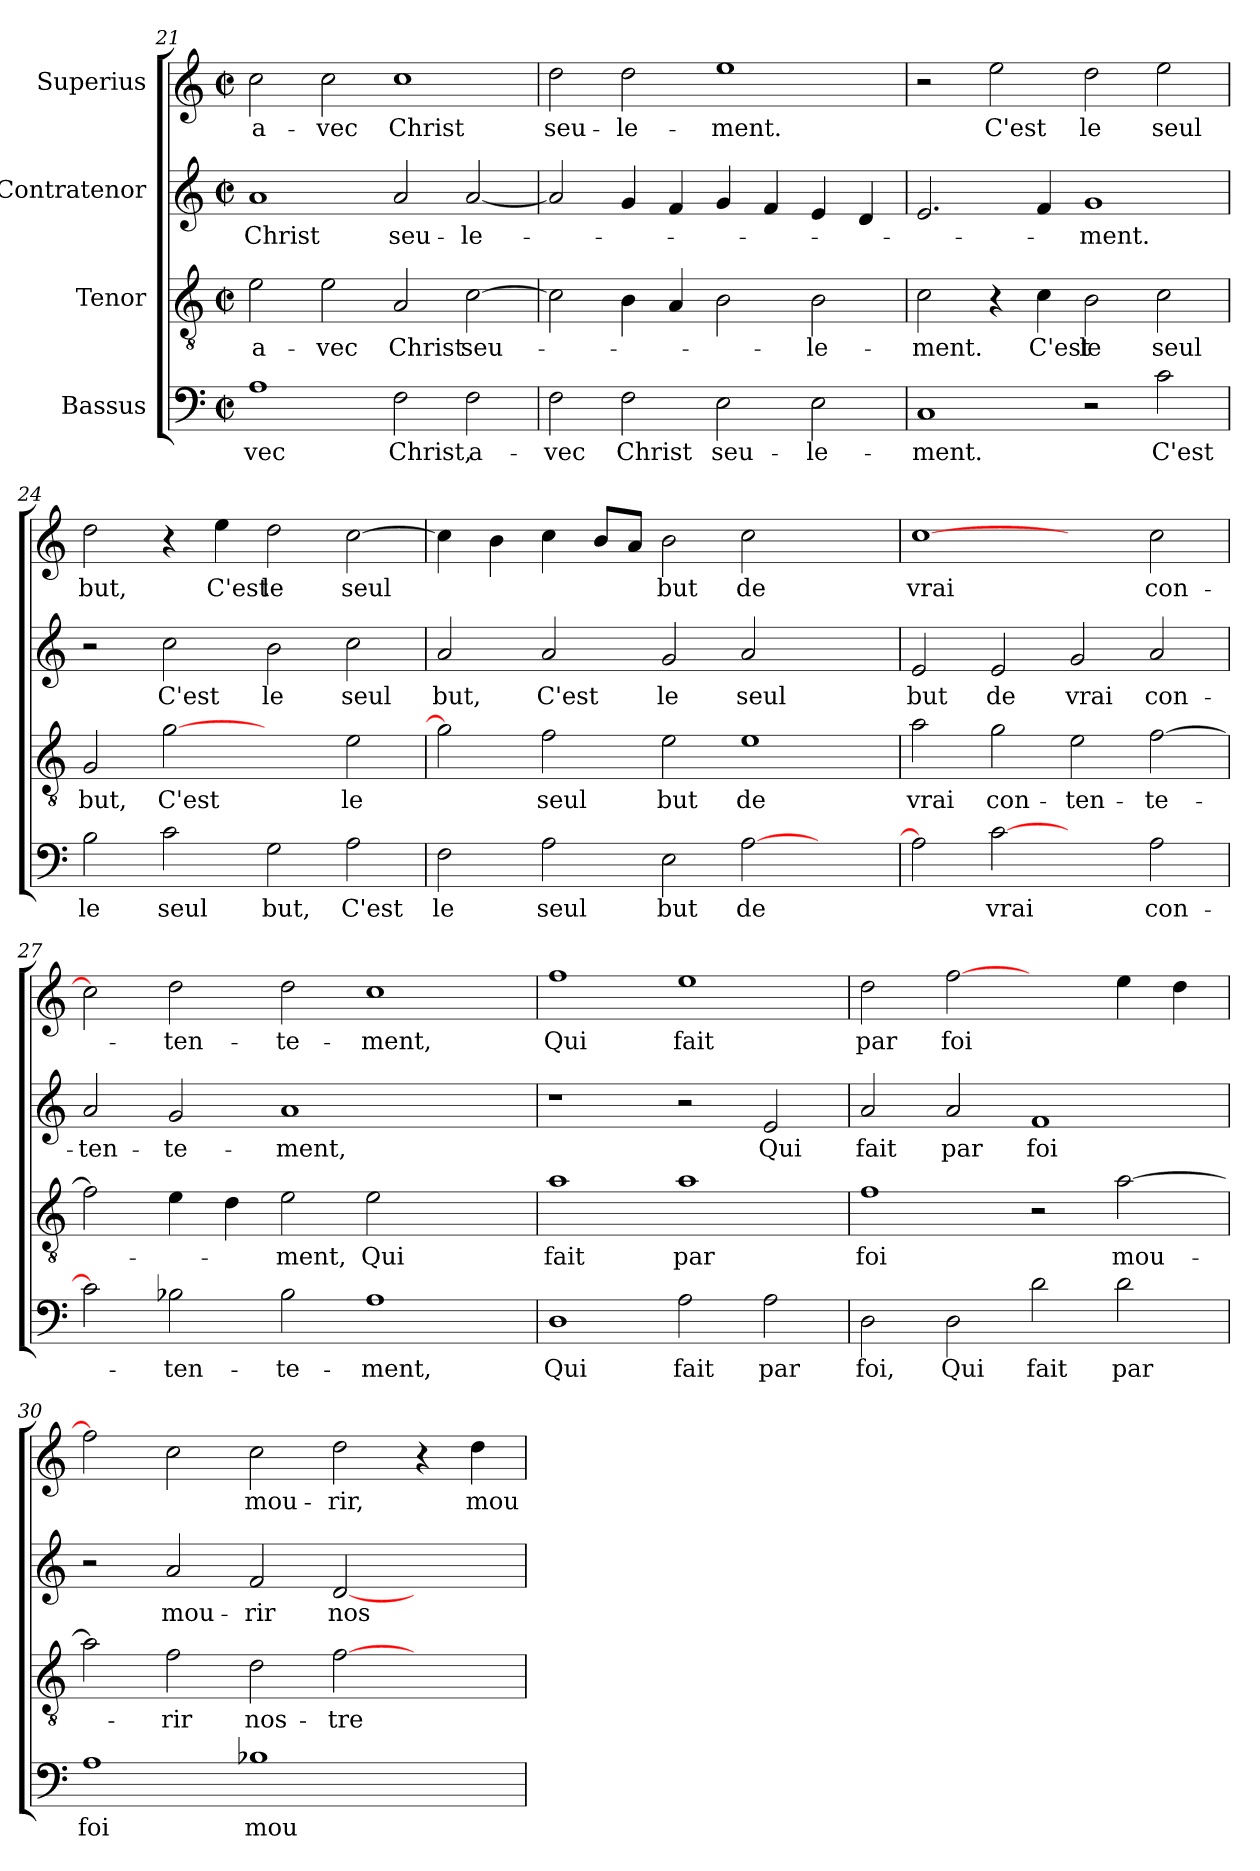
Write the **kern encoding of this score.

**kern	**text	**kern	**text	**kern	**text	**kern	**text
*part4	*part4	*part3	*part3	*part2	*part2	*part1	*part1
*staff4	*staff4	*staff3	*staff3	*staff2	*staff2	*staff1	*staff1
*I"Bassus	*	*I"Tenor	*	*I"Contratenor	*	*I"Superius	*
*clefF4	*	*clefGv2	*	*clefG2	*	*clefG2	*
*k[]	*	*k[]	*	*k[]	*	*k[]	*
*C:	*	*C:	*	*C:	*	*C:	*
*M2/2	*	*M2/2	*	*M2/2	*	*M2/2	*
*met(c|)	*	*met(c|)	*	*met(c|)	*	*met(c|)	*
=21	=21	=21	=21	=21	=21	=21	=21
1A\	-vec	2e\	a-	1a/	Christ	2cc\	a-
.	.	2e\	-vec	.	.	2cc\	-vec
2F\	Christ,	2A/	Christ	2a/	seu-	1cc\	Christ
2F\	a-	[2c\	seu-	[2a/	-le-	.	.
=22	=22	=22	=22	=22	=22	=22	=22
2F\	-vec	2c\]	.	2a/]	.	2dd\	seu-
2F\	Christ	4B\	.	4g/	.	2dd\	-le-
.	.	4A/	.	4f/	.	.	.
2E\	seu-	2B\	.	4g/	.	1ee\	-ment.
.	.	.	.	4f/	.	.	.
2E\	-le-	2B\	-le-	4e/	.	.	.
.	.	.	.	4d/	.	.	.
=23	=23	=23	=23	=23	=23	=23	=23
1C/	-ment.	2c\	-ment.	2.e/	.	2r	.
.	.	4r	.	.	.	2ee\	C'est
.	.	4c\	C'est	4f/	.	.	.
2r	.	2B\	le	1g/	-ment.	2dd\	le
2c\	C'est	2c\	seul	.	.	2ee\	seul
=24	=24	=24	=24	=24	=24	=24	=24
2B\	le	2G/	but,	2r	.	2dd\	but,
2c\	seul	[2g\	C'est	2cc\	C'est	4r	.
.	.	.	.	.	.	4ee\	C'est
2G\	but,	2ryy	.	2b\	le	2dd\	le
2A\	C'est	2e\	le	2cc\	seul	[2cc\	seul
!!LO:LB:g=z
=25	=25	=25	=25	=25	=25	=25	=25
2F\	le	2g\]	.	2a/	but,	4cc\]	.
.	.	.	.	.	.	4b\	.
2A\	seul	2f\	seul	2a/	C'est	4cc\	.
.	.	.	.	.	.	8b/L	.
.	.	.	.	.	.	8a/J	.
2E\	but	2e\	but	2g/	le	2b\	but
[2A\	de	1e\	de	2a/	seul	2cc\	de
2ryy	.	.	.	2ryy	.	2ryy	.
=26	=26	=26	=26	=26	=26	=26	=26
2A\]	.	2a\	vrai	2e/	but	[1cc\	vrai
[2c\	vrai	2g\	con-	2e/	de	.	.
2ryy	.	2e\	-ten-	2g/	vrai	2ryy	.
2A\	con-	[2f\	-te-	2a/	con-	2cc\	con-
=27	=27	=27	=27	=27	=27	=27	=27
2c\]	.	2f\]	.	2a/	-ten-	2cc\]	.
2B-X\	-ten-	4e\	.	2g/	-te-	2dd\	-ten-
.	.	4d\	.	.	.	.	.
2B-\	-te-	2e\	-ment,	1a/	-ment,	2dd\	-te-
1A\	-ment,	2e\	Qui	.	.	1cc\	-ment,
.	.	2ryy	.	2ryy	.	.	.
=28	=28	=28	=28	=28	=28	=28	=28
1D\	Qui	1a\	fait	1r	.	1ff\	Qui
2A\	fait	1a\	par	2r	.	1ee\	fait
2A\	par	.	.	2e/	Qui	.	.
=29	=29	=29	=29	=29	=29	=29	=29
2D\	foi,	1f\	foi	2a/	fait	2dd\	par
2D\	Qui	.	.	2a/	par	[2ff\	foi
2d\	fait	2r	.	1f/	foi	2ryy	.
2d\	par	[2a\	mou-	.	.	4ee\	.
.	.	.	.	.	.	4dd\	.
!!LO:LB:g=z
=30	=30	=30	=30	=30	=30	=30	=30
1A\	foi	2a\]	.	2r	.	2ff\]	.
.	.	2f\	-rir	2a/	mou-	2cc\	.
1B-X\	mou-	2d\	nos-	2f/	-rir	2cc\	mou-
.	.	[2f\	-tre	[2d/	nos-	2dd\	-rir,
2ryy	.	2ryy	.	2ryy	.	4r	.
.	.	.	.	.	.	4dd\	mou-
=	=	=	=	=	=	=	=
*-	*-	*-	*-	*-	*-	*-	*-
